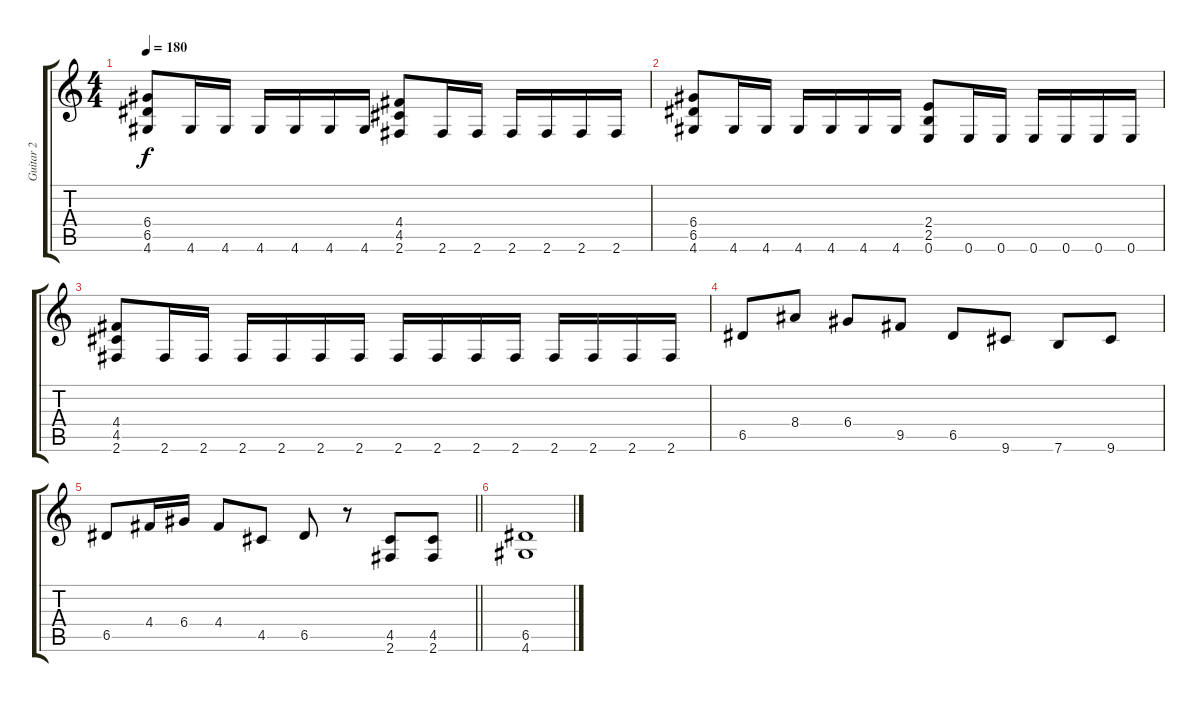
\track ("Guitar 2" "Guitar 2") {instrument distortionguitar}
\staff {score tabs}
\tuning (E4 B3 G3 D3 A2 E2) {hide}
\ts (4 4)
\tempo 180
\clef g2
\ks c
(6.4 6.5 4.6).8{dy f} 4.6.16 4.6.16 4.6.16 4.6.16 4.6.16 4.6.16 (4.4 4.5 2.6).8 2.6.16 2.6.16 2.6.16 2.6.16 2.6.16 2.6.16 |
(6.4 6.5 4.6).8 4.6.16 4.6.16 4.6.16 4.6.16 4.6.16 4.6.16 (2.4 2.5 0.6).8 0.6.16 0.6.16 0.6.16 0.6.16 0.6.16 0.6.16 |
(4.4 4.5 2.6).8 2.6.16 2.6.16 2.6.16 2.6.16 2.6.16 2.6.16 2.6.16 2.6.16 2.6.16 2.6.16 2.6.16 2.6.16 2.6.16 2.6.16 |
6.5.8 8.4.8 6.4.8 9.5.8 6.5.8 9.6.8 7.6.8 9.6.8 |
\barLineRight lightlight
6.5.8 4.4.16 6.4.16 4.4.8 4.5.8 6.5.8 r.8 (4.5 2.6).8 (4.5 2.6).8 |
(6.5 4.6).1
